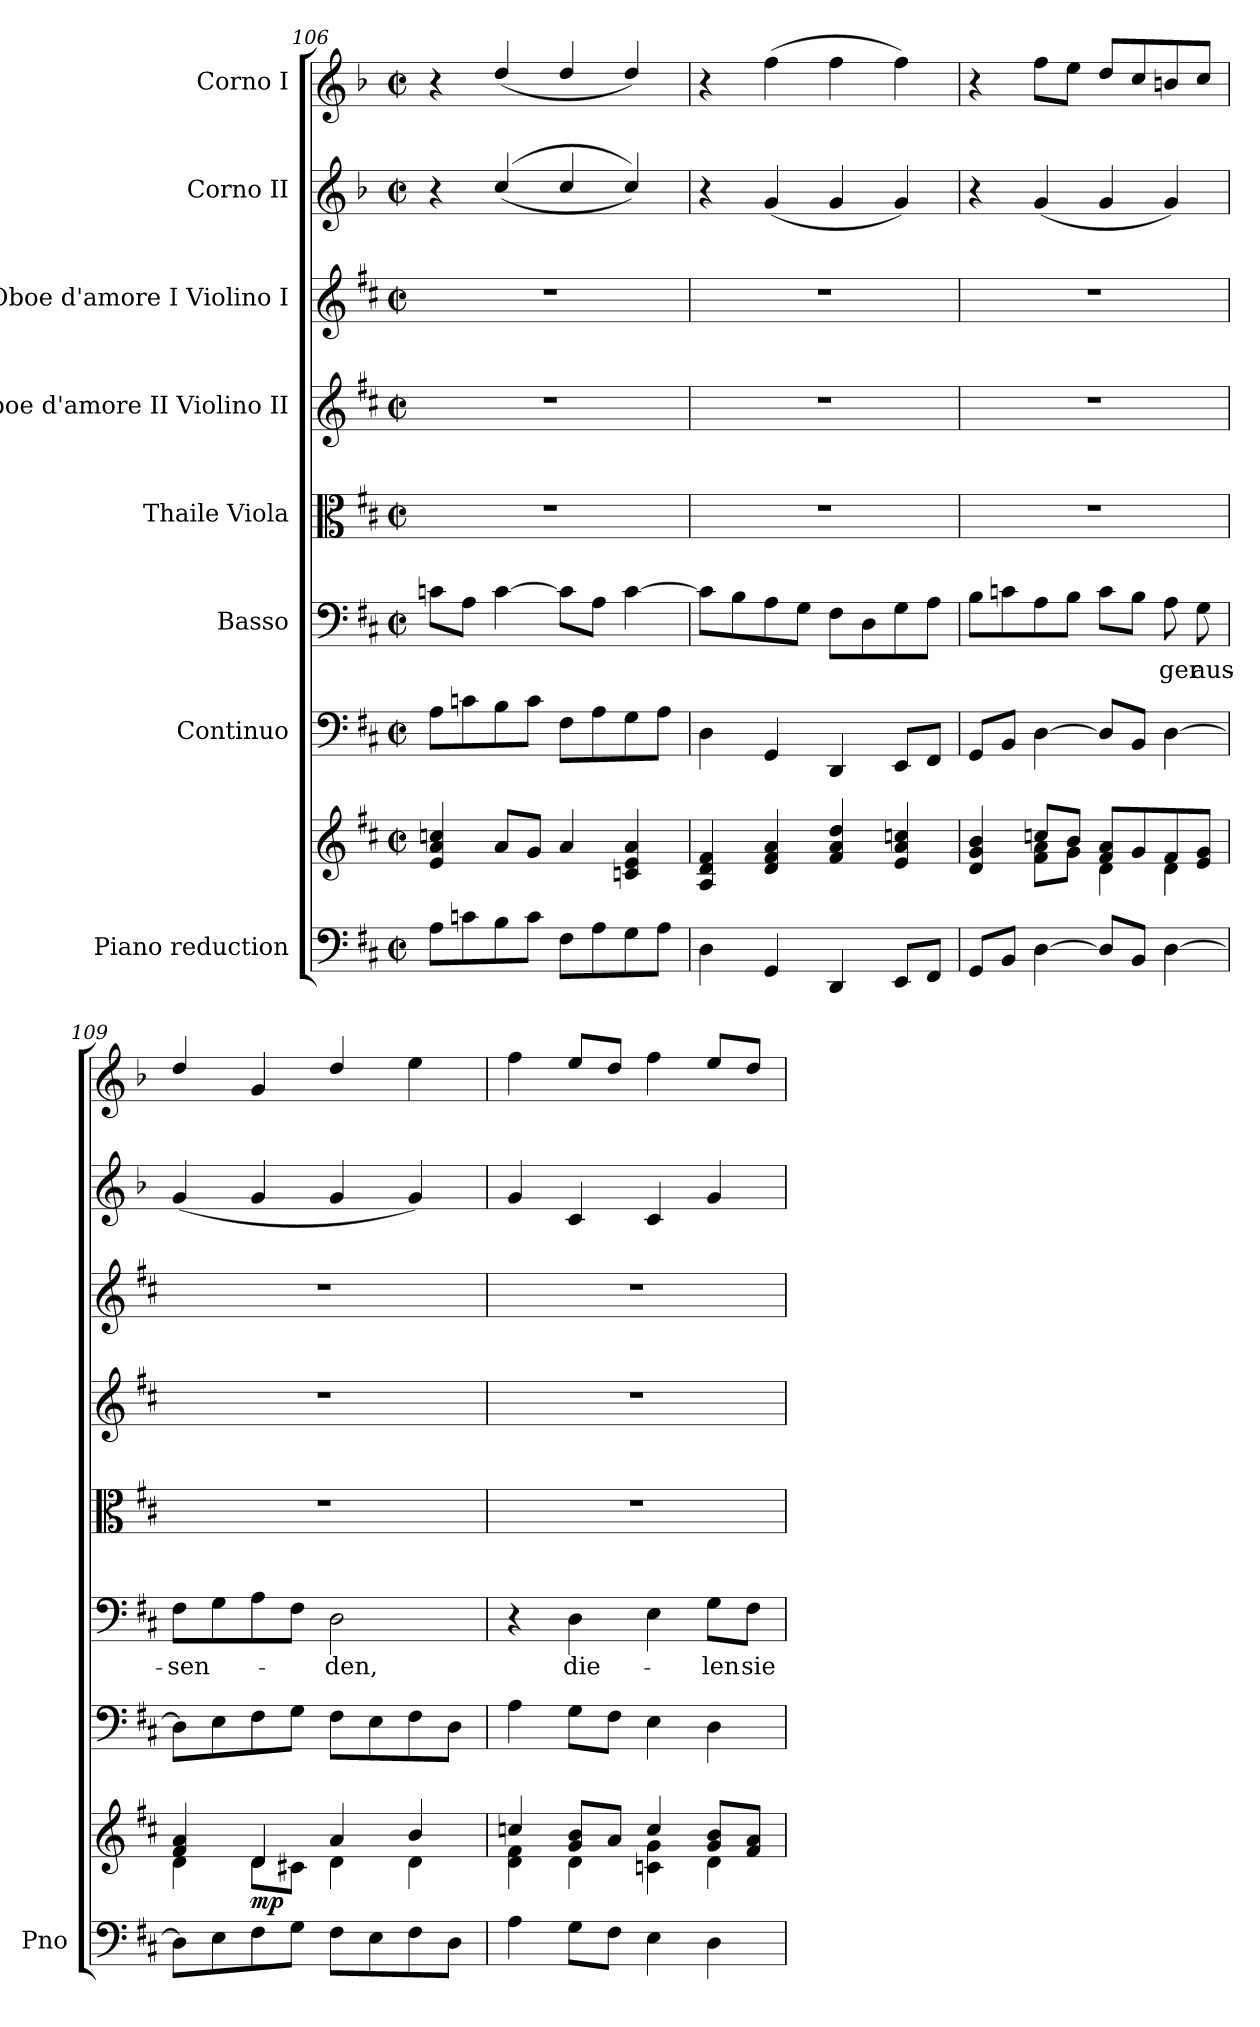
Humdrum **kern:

**kern	**kern	**dynam	**kern	**kern	**text	**kern	**kern	**kern	**kern	**kern
*part8	*part8	*part8	*part7	*part6	*part6	*part5	*part4	*part3	*part2	*part1
*staff9	*staff8	*staff8/9	*staff7	*staff6	*staff6	*staff5	*staff4	*staff3	*staff2	*staff1
*I"Piano reduction	*	*	*I"Continuo	*I"Basso	*	*I"Thaile Viola	*I"Oboe d'amore II Violino II	*I"Oboe d'amore I Violino I	*I"Corno II	*I"Corno I
*I'Pno	*	*	*	*	*	*	*	*	*	*
*clefF4	*clefG2	*	*clefF4	*clefF4	*	*clefC3	*clefG2	*clefG2	*clefG2	*clefG2
*	*	*	*	*	*	*	*	*	*ITrd3c5	*ITrd3c5
*k[f#c#]	*k[f#c#]	*	*k[f#c#]	*k[f#c#]	*	*k[f#c#]	*k[f#c#]	*k[f#c#]	*k[]	*k[]
*M2/2	*M2/2	*	*M2/2	*M2/2	*	*M2/2	*M2/2	*M2/2	*M2/2	*M2/2
*met(c|)	*met(c|)	*	*met(c|)	*met(c|)	*	*met(c|)	*met(c|)	*met(c|)	*met(c|)	*met(c|)
=106	=106	=106	=106	=106	=106	=106	=106	=106	=106	=106
8A\L	4e/ 4a/ 4ccn/	.	8A\L	8cn\L	.	1r	1r	1r	4r	4r
8cn\	.	.	8cn\	8A\J	.	.	.	.	.	.
8B\	8a/L	.	8B\	[4c\	.	.	.	.	((4g/	(4a/
8c\J	8g/J	.	8c\J	.	.	.	.	.	.	.
8F#\L	4a/	.	8F#\L	8c\L]	.	.	.	.	4g/	4a/
8A\	.	.	8A\	8A\J	.	.	.	.	.	.
8G\	4cn/ 4e/ 4a/	.	8G\	[4c\	.	.	.	.	4g/))	4a/)
8A\J	.	.	8A\J	.	.	.	.	.	.	.
!!LO:PB:g=z
=107	=107	=107	=107	=107	=107	=107	=107	=107	=107	=107
4D\	4A/ 4d/ 4f#/	.	4D\	8c\L]	.	1r	1r	1r	4r	4r
.	.	.	.	8B\	.	.	.	.	.	.
4GG/	4d/ 4f#/ 4a/	.	4GG/	8A\	.	.	.	.	(4d/	(4cc\
.	.	.	.	8G\J	.	.	.	.	.	.
4DD/	4f#/ 4a/ 4dd/	.	4DD/	8F#\L	.	.	.	.	4d/	4cc\
.	.	.	.	8D\	.	.	.	.	.	.
8EE/L	4e/ 4a/ 4ccn/	.	8EE/L	8G\	.	.	.	.	4d/)	4cc\)
8FF#/J	.	.	8FF#/J	8A\J	.	.	.	.	.	.
=108	=108	=108	=108	=108	=108	=108	=108	=108	=108	=108
*	*^	*	*	*	*	*	*	*	*	*
8GG/L	4d/ 4g/ 4b/	4ryy	.	8GG/L	8B\L	.	1r	1r	1r	4r	4r
8BB/J	.	.	.	8BB/J	8cn\	.	.	.	.	.	.
[4D\	8ccn/L	8f#\ 8a\L	.	[4D\	8A\	.	.	.	.	(4d/	8cc\L
.	8b/J	8g\J	.	.	8B\J	.	.	.	.	.	8b\J
8D/L]	8f#/ 8a/L	4d\	.	8D/L]	8c\L	.	.	.	.	4d/	8a/L
8BB/J	8g/	.	.	8BB/J	8B\J	.	.	.	.	.	8g/
!	!	!	!	!	!	!LO:LY:b	!	!	!	!	!
[4D\	8f#/	4d\	.	[4D\	8A\	ger	.	.	.	4d/)	8f#X/
!	!	!	!	!	!	!LO:LY:b	!	!	!	!	!
.	8e/ 8g/J	.	.	.	8G\	aus-	.	.	.	.	8g/J
=109	=109	=109	=109	=109	=109	=109	=109	=109	=109	=109	=109
!	!	!	!	!	!	!LO:LY:b	!	!	!	!	!
8D\L]	4f#/ 4a/	4d\	.	8D\L]	8F#\L	-sen-	1r	1r	1r	(4d/	4a/
8E\	.	.	.	8E\	8G\	.	.	.	.	.	.
!	!	!	!LO:DY:b	!	!	!	!	!	!	!	!
8F#\	4d/	8d\L	mp	8F#\	8A\	.	.	.	.	4d/	4d/
8G\J	.	8c#X\J	.	8G\J	8F#\J	.	.	.	.	.	.
!	!	!	!	!	!	!LO:LY:b	!	!	!	!	!
8F#\L	4a/	4d\	.	8F#\L	2D\	-den,	.	.	.	4d/	4a/
8E\	.	.	.	8E\	.	.	.	.	.	.	.
8F#\	4b/	4d\	.	8F#\	.	.	.	.	.	4d/)	4b\
8D\J	.	.	.	8D\J	.	.	.	.	.	.	.
=110	=110	=110	=110	=110	=110	=110	=110	=110	=110	=110	=110
4A\	4ccn/	4d\ 4f#\	.	4A\	4r	.	1r	1r	1r	4d/	4cc\
!	!	!	!	!	!	!LO:LY:b	!	!	!	!	!
8G\L	8g/ 8b/L	4d\	.	8G\L	4D\	die-	.	.	.	4G/	8b/L
8F#\J	8a/J	.	.	8F#\J	.	.	.	.	.	.	8a/J
4E\	4cc/	4cn\ 4g\	.	4E\	4E\	.	.	.	.	4G/	4cc\
!	!	!	!	!	!	!LO:LY:b	!	!	!	!	!
4D\	8g/ 8b/L	4d\	.	4D\	8G\L	-len	.	.	.	4d/	8b/L
!	!	!	!	!	!	!LO:LY:b	!	!	!	!	!
.	8f#/ 8a/J	.	.	.	8F#\J	sie	.	.	.	.	8a/J
*	*v	*v	*	*	*	*	*	*	*	*	*
=	=	=	=	=	=	=	=	=	=	=
*-	*-	*-	*-	*-	*-	*-	*-	*-	*-	*-
